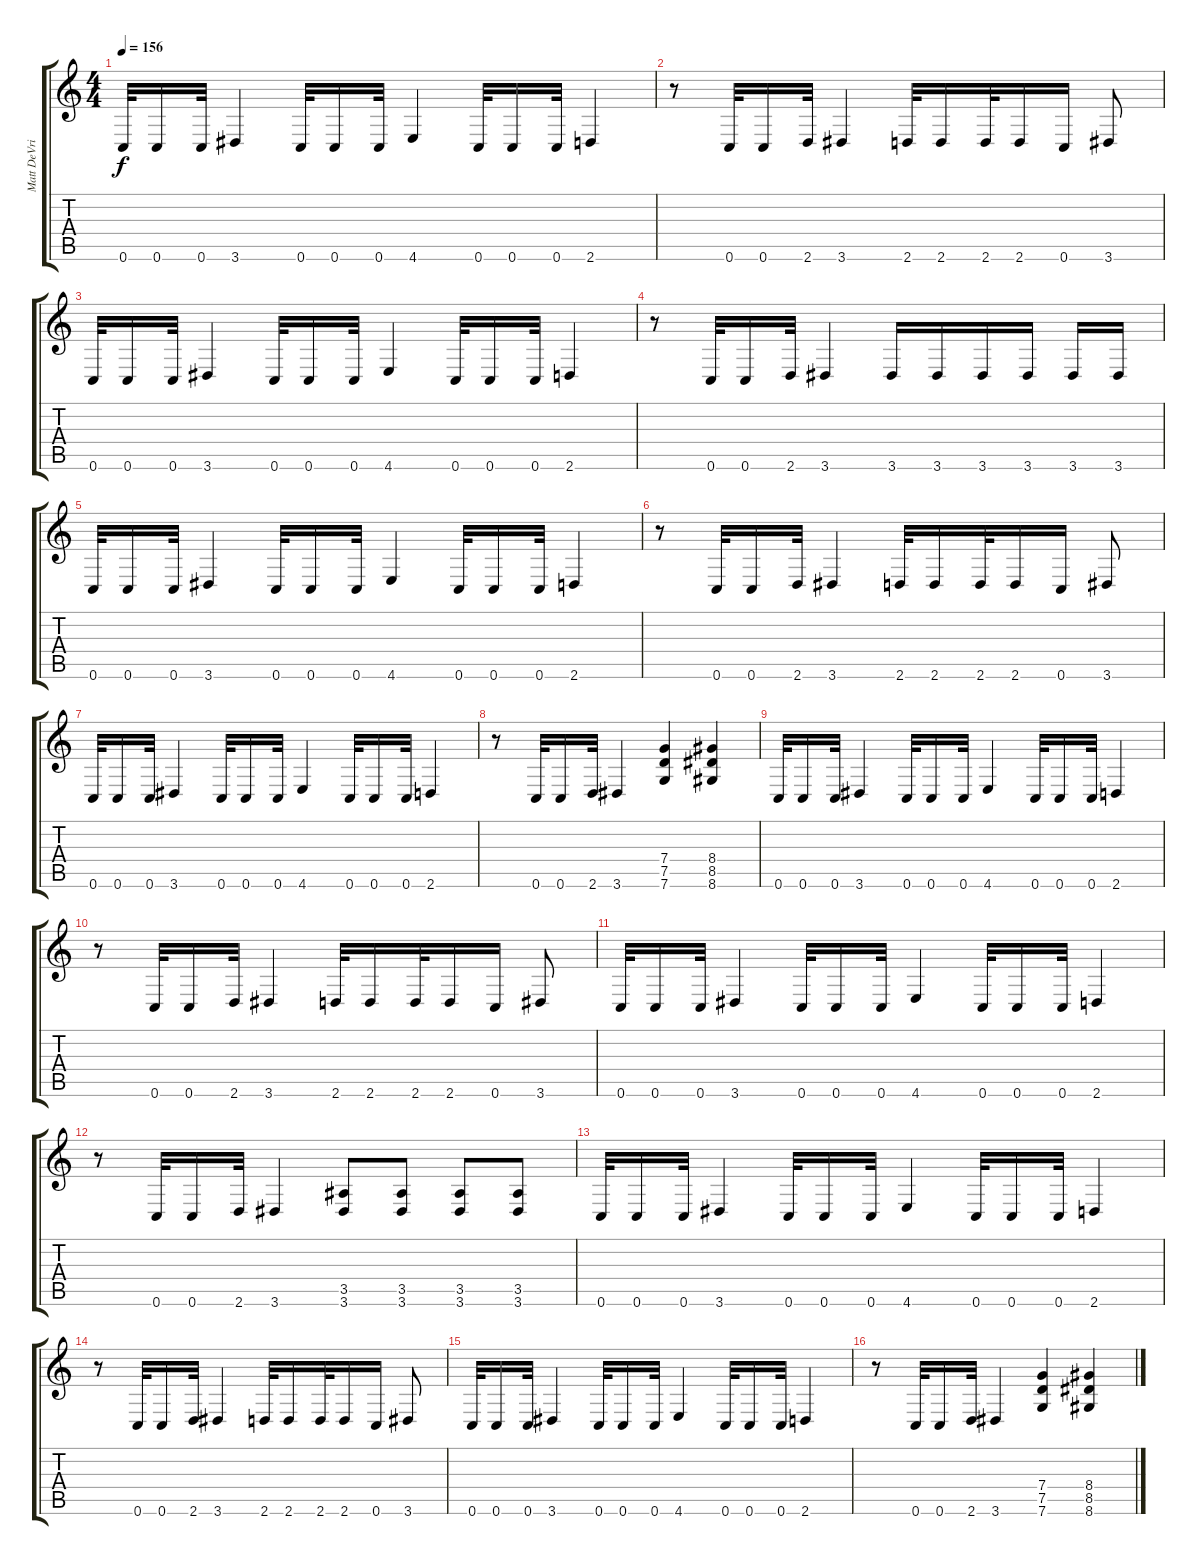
\track ("Matt DeVries" "Matt DeVri") {instrument distortionguitar}
\staff {score tabs}
\tuning (D4 A3 F3 C3 G2 C2) {hide}
\ts (4 4)
\tempo 156
\clef g2
\ks c
0.6.32{dy f} 0.6.16 0.6.32 3.6.4 0.6.32 0.6.16 0.6.32 4.6.4 0.6.32 0.6.16 0.6.32 2.6.4 |
r.8 0.6.32 0.6.16 2.6.32 3.6.4 2.6.32 2.6.16 2.6.32 2.6.16 0.6.16 3.6.8 |
0.6.32 0.6.16 0.6.32 3.6.4 0.6.32 0.6.16 0.6.32 4.6.4 0.6.32 0.6.16 0.6.32 2.6.4 |
r.8 0.6.32 0.6.16 2.6.32 3.6.4 3.6.16 3.6.16 3.6.16 3.6.16 3.6.16 3.6.16 |
0.6.32 0.6.16 0.6.32 3.6.4 0.6.32 0.6.16 0.6.32 4.6.4 0.6.32 0.6.16 0.6.32 2.6.4 |
r.8 0.6.32 0.6.16 2.6.32 3.6.4 2.6.32 2.6.16 2.6.32 2.6.16 0.6.16 3.6.8 |
0.6.32 0.6.16 0.6.32 3.6.4 0.6.32 0.6.16 0.6.32 4.6.4 0.6.32 0.6.16 0.6.32 2.6.4 |
r.8 0.6.32 0.6.16 2.6.32 3.6.4 (7.4 7.5 7.6).4 (8.4 8.5 8.6).4 |
0.6.32 0.6.16 0.6.32 3.6.4 0.6.32 0.6.16 0.6.32 4.6.4 0.6.32 0.6.16 0.6.32 2.6.4 |
r.8 0.6.32 0.6.16 2.6.32 3.6.4 2.6.32 2.6.16 2.6.32 2.6.16 0.6.16 3.6.8 |
0.6.32 0.6.16 0.6.32 3.6.4 0.6.32 0.6.16 0.6.32 4.6.4 0.6.32 0.6.16 0.6.32 2.6.4 |
r.8 0.6.32 0.6.16 2.6.32 3.6.4 (3.5 3.6).8 (3.5 3.6).8 (3.5 3.6).8 (3.5 3.6).8 |
0.6.32 0.6.16 0.6.32 3.6.4 0.6.32 0.6.16 0.6.32 4.6.4 0.6.32 0.6.16 0.6.32 2.6.4 |
r.8 0.6.32 0.6.16 2.6.32 3.6.4 2.6.32 2.6.16 2.6.32 2.6.16 0.6.16 3.6.8 |
0.6.32 0.6.16 0.6.32 3.6.4 0.6.32 0.6.16 0.6.32 4.6.4 0.6.32 0.6.16 0.6.32 2.6.4 |
r.8 0.6.32 0.6.16 2.6.32 3.6.4 (7.4 7.5 7.6).4 (8.4 8.5 8.6).4
